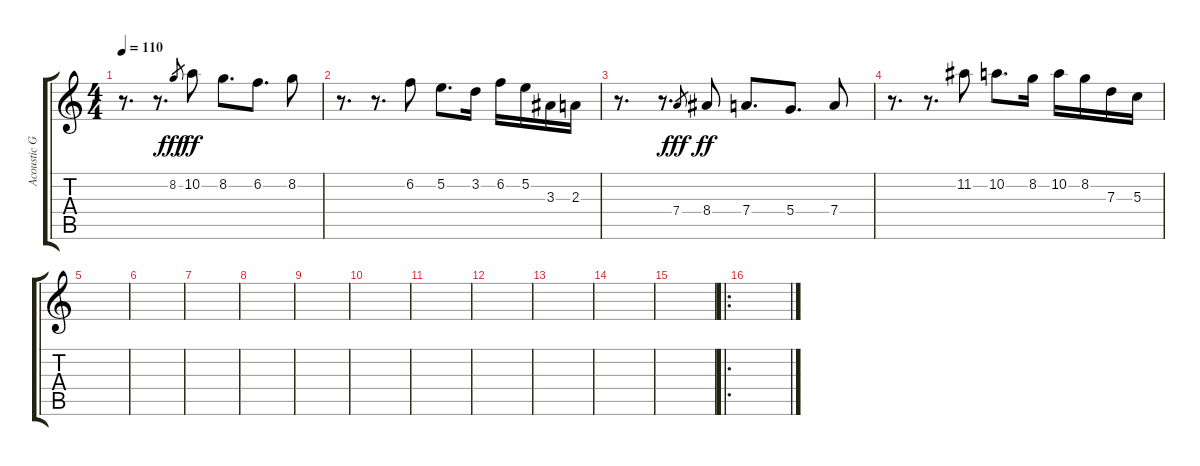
\track ("Acoustic Guitar Harmony" "Acoustic G") {instrument acousticguitarsteel}
\staff {score tabs}
\tuning (E4 B3 G3 D3 A2 D2) {hide}
\ts (4 4)
\tempo 110
\clef g2
\ks c
r.8{d dy ff} r.8{d} 8.2.8{gr dy fff} 10.2.8{dy ff} 8.2.8{d} 6.2.8{d} 8.2.8 |
r.8{d} r.8{d} 6.2.8 5.2.8{d} 3.2.16 6.2.16 5.2.16 3.3.16 2.3.16 |
r.8{d} r.8{d} 7.4.8{gr dy fff} 8.4.8{dy ff} 7.4.8{d} 5.4.8{d} 7.4.8 |
r.8{d} r.8{d} 11.2.8 10.2.8{d} 8.2.16 10.2.16 8.2.16 7.3.16 5.3.16 |
|
|
|
|
|
|
|
|
|
|
|
\ro
